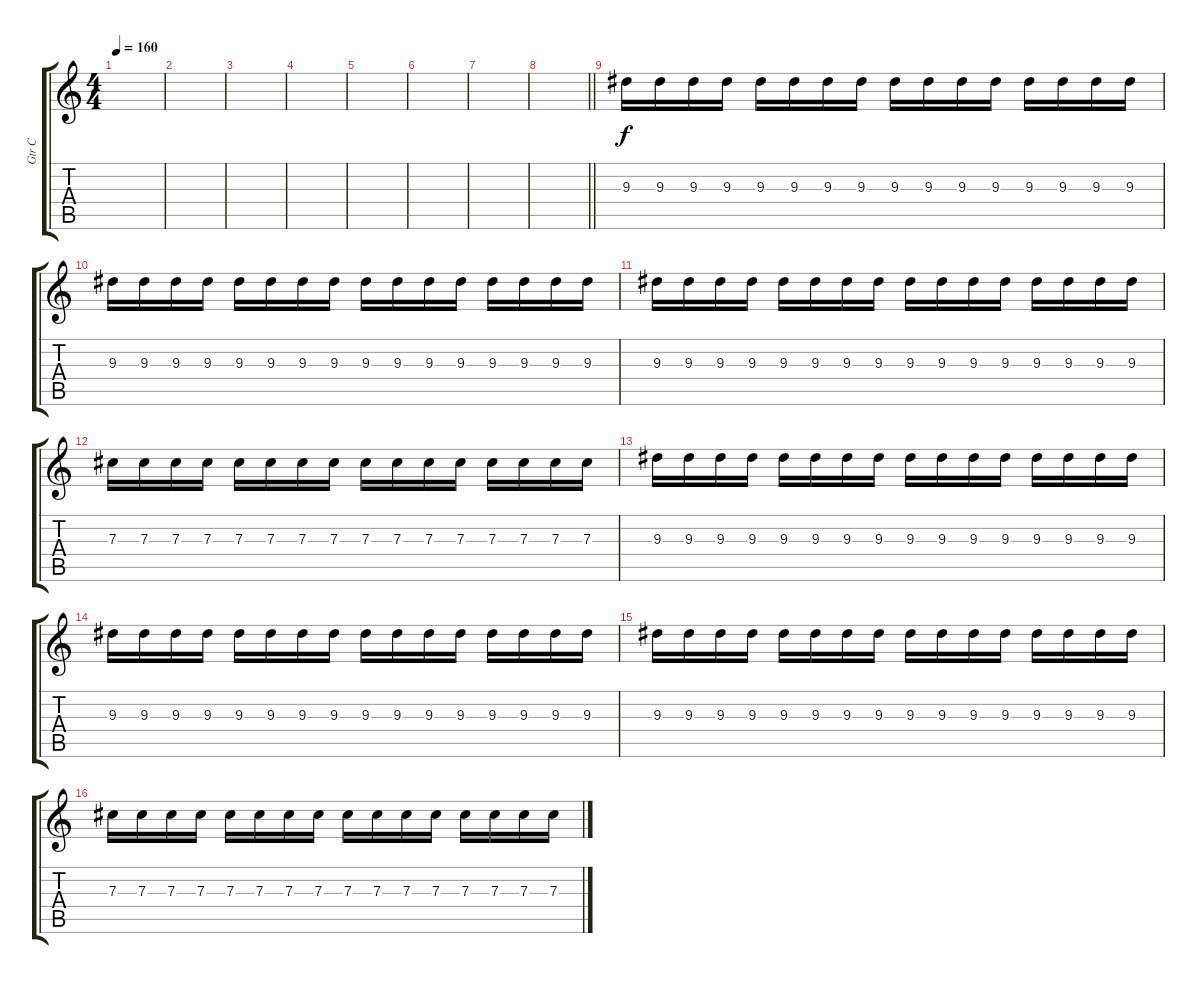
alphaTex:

\track ("Gtr C" "Gtr C") {instrument distortionguitar}
\staff {score tabs}
\tuning (Eb4 Bb3 Gb3 Db3 Ab2 Db2) {hide}
\ts (4 4)
\tempo 160
\clef g2
\ks c
|
|
|
|
|
|
|
\barLineRight lightlight
|
\section ("" "")
9.3.16 9.3.16 9.3.16 9.3.16 9.3.16 9.3.16 9.3.16 9.3.16 9.3.16 9.3.16 9.3.16 9.3.16 9.3.16 9.3.16 9.3.16 9.3.16 |
9.3.16 9.3.16 9.3.16 9.3.16 9.3.16 9.3.16 9.3.16 9.3.16 9.3.16 9.3.16 9.3.16 9.3.16 9.3.16 9.3.16 9.3.16 9.3.16 |
9.3.16 9.3.16 9.3.16 9.3.16 9.3.16 9.3.16 9.3.16 9.3.16 9.3.16 9.3.16 9.3.16 9.3.16 9.3.16 9.3.16 9.3.16 9.3.16 |
7.3.16 7.3.16 7.3.16 7.3.16 7.3.16 7.3.16 7.3.16 7.3.16 7.3.16 7.3.16 7.3.16 7.3.16 7.3.16 7.3.16 7.3.16 7.3.16 |
9.3.16 9.3.16 9.3.16 9.3.16 9.3.16 9.3.16 9.3.16 9.3.16 9.3.16 9.3.16 9.3.16 9.3.16 9.3.16 9.3.16 9.3.16 9.3.16 |
9.3.16 9.3.16 9.3.16 9.3.16 9.3.16 9.3.16 9.3.16 9.3.16 9.3.16 9.3.16 9.3.16 9.3.16 9.3.16 9.3.16 9.3.16 9.3.16 |
9.3.16 9.3.16 9.3.16 9.3.16 9.3.16 9.3.16 9.3.16 9.3.16 9.3.16 9.3.16 9.3.16 9.3.16 9.3.16 9.3.16 9.3.16 9.3.16 |
7.3.16 7.3.16 7.3.16 7.3.16 7.3.16 7.3.16 7.3.16 7.3.16 7.3.16 7.3.16 7.3.16 7.3.16 7.3.16 7.3.16 7.3.16 7.3.16
